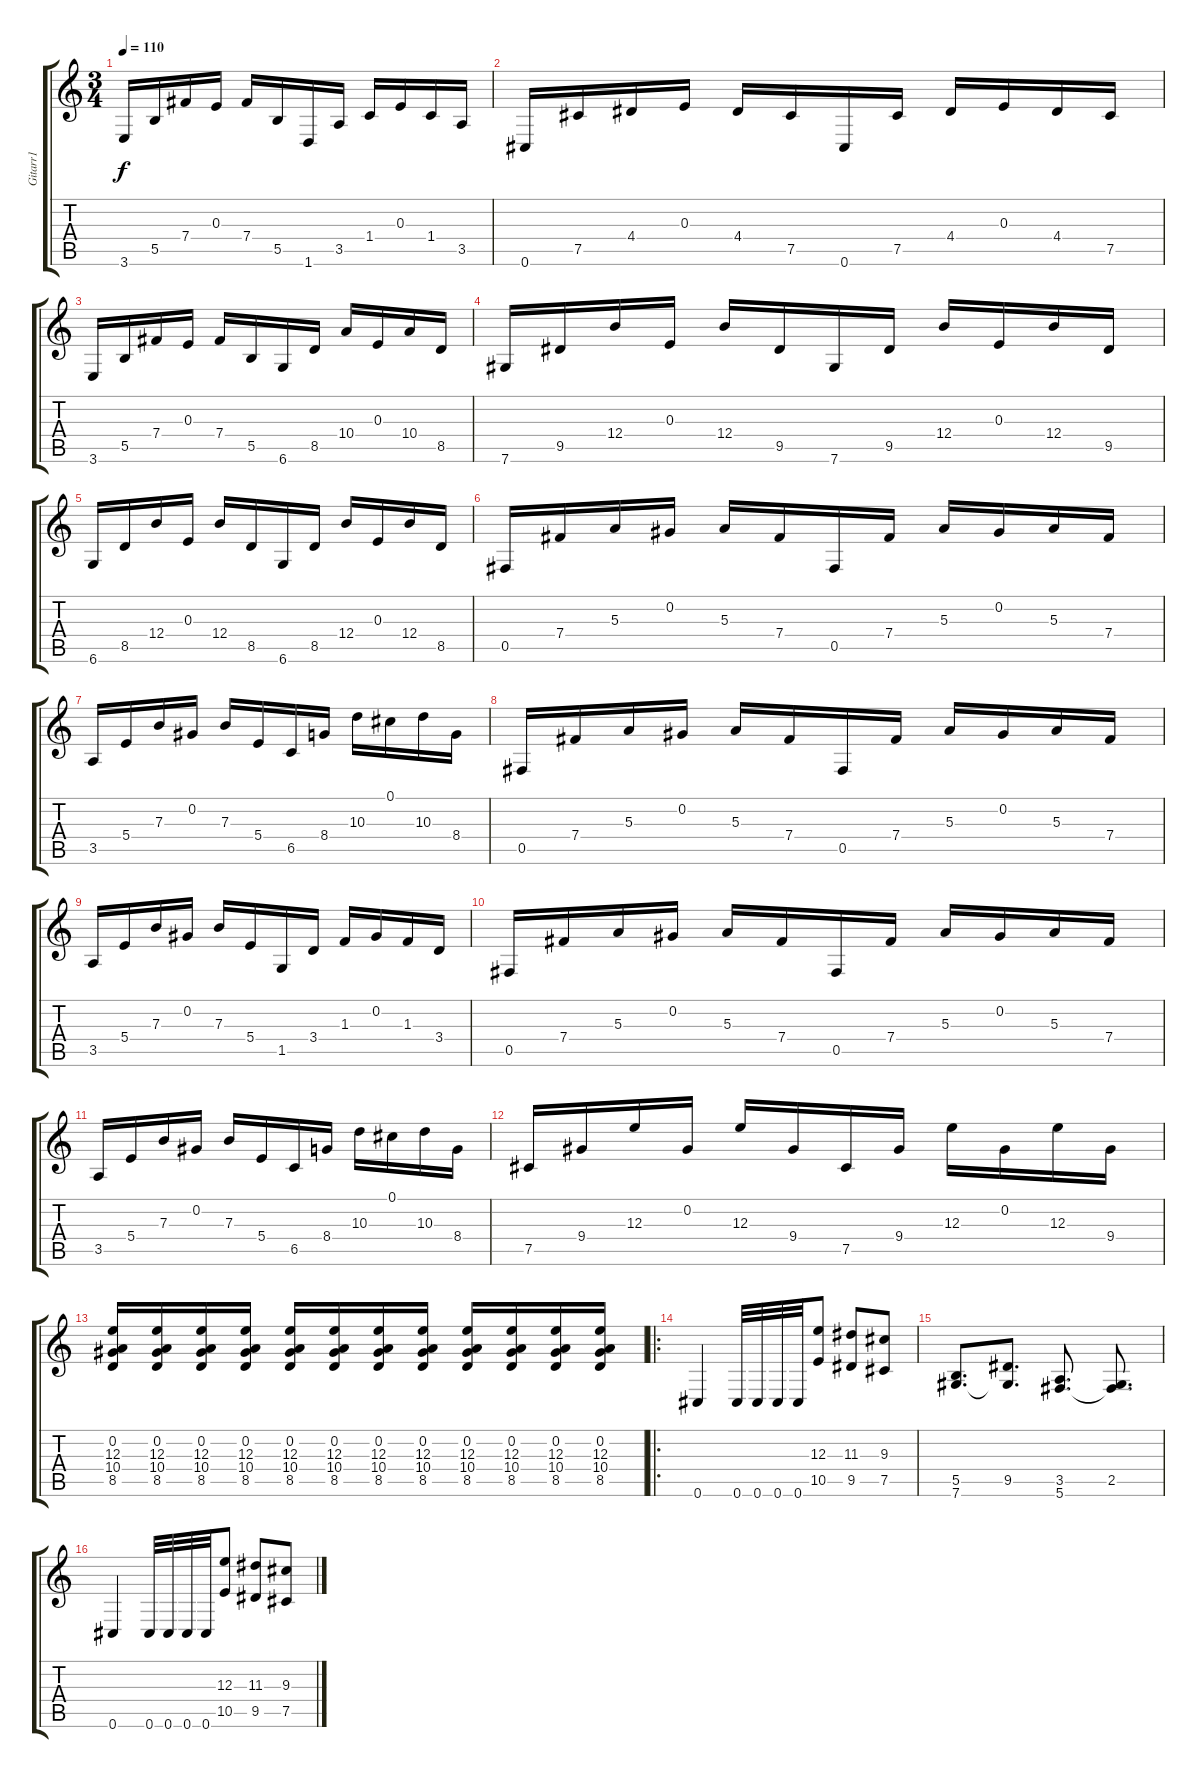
\track ("Gitarr1" "Gitarr1") {instrument overdrivenguitar}
\staff {score tabs}
\tuning (Db4 Ab3 E3 B2 Gb2 Db2) {hide}
\ts (3 4)
\tempo 110
\clef g2
\ks c
3.6.16{dy f} 5.5.16 7.4.16 0.3.16 7.4.16 5.5.16 1.6.16 3.5.16 1.4.16 0.3.16 1.4.16 3.5.16 |
0.6.16 7.5.16 4.4.16 0.3.16 4.4.16 7.5.16 0.6.16 7.5.16 4.4.16 0.3.16 4.4.16 7.5.16 |
3.6.16 5.5.16 7.4.16 0.3.16 7.4.16 5.5.16 6.6.16 8.5.16 10.4.16 0.3.16 10.4.16 8.5.16 |
7.6.16 9.5.16 12.4.16 0.3.16 12.4.16 9.5.16 7.6.16 9.5.16 12.4.16 0.3.16 12.4.16 9.5.16 |
6.6.16 8.5.16 12.4.16 0.3.16 12.4.16 8.5.16 6.6.16 8.5.16 12.4.16 0.3.16 12.4.16 8.5.16 |
0.5.16 7.4.16 5.3.16 0.2.16 5.3.16 7.4.16 0.5.16 7.4.16 5.3.16 0.2.16 5.3.16 7.4.16 |
3.5.16 5.4.16 7.3.16 0.2.16 7.3.16 5.4.16 6.5.16 8.4.16 10.3.16 0.1.16 10.3.16 8.4.16 |
0.5.16 7.4.16 5.3.16 0.2.16 5.3.16 7.4.16 0.5.16 7.4.16 5.3.16 0.2.16 5.3.16 7.4.16 |
3.5.16 5.4.16 7.3.16 0.2.16 7.3.16 5.4.16 1.5.16 3.4.16 1.3.16 0.2.16 1.3.16 3.4.16 |
0.5.16 7.4.16 5.3.16 0.2.16 5.3.16 7.4.16 0.5.16 7.4.16 5.3.16 0.2.16 5.3.16 7.4.16 |
3.5.16 5.4.16 7.3.16 0.2.16 7.3.16 5.4.16 6.5.16 8.4.16 10.3.16 0.1.16 10.3.16 8.4.16 |
7.5.16 9.4.16 12.3.16 0.2.16 12.3.16 9.4.16 7.5.16 9.4.16 12.3.16 0.2.16 12.3.16 9.4.16 |
(0.2 12.3 10.4 8.5).16 (0.2 12.3 10.4 8.5).16 (0.2 12.3 10.4 8.5).16 (0.2 12.3 10.4 8.5).16 (0.2 12.3 10.4 8.5).16 (0.2 12.3 10.4 8.5).16 (0.2 12.3 10.4 8.5).16 (0.2 12.3 10.4 8.5).16 (0.2 12.3 10.4 8.5).16 (0.2 12.3 10.4 8.5).16 (0.2 12.3 10.4 8.5).16 (0.2 12.3 10.4 8.5).16 |
\ro
0.6.4 0.6.32 0.6.32 0.6.32 0.6.32 (12.3 10.5).8 (11.3 9.5).8 (9.3 7.5).8 |
(5.5 7.6).8{d} (9.5 7.6{t}).8{d} (3.5 5.6).8{d} (2.5 5.6{t}).8{d} |
0.6.4 0.6.32 0.6.32 0.6.32 0.6.32 (12.3 10.5).8 (11.3 9.5).8 (9.3 7.5).8
